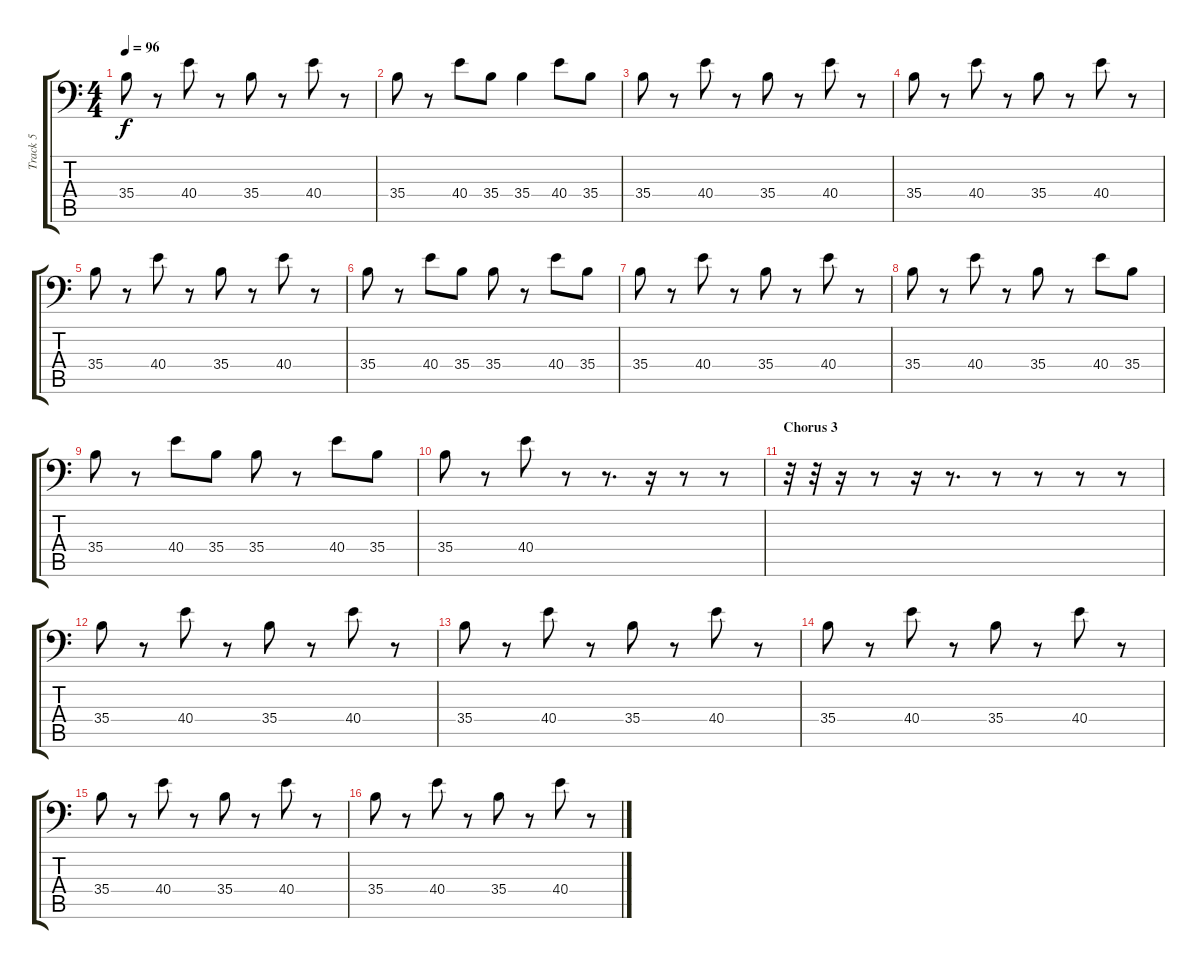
\track ("Track 5" "Track 5") {instrument acousticgrandpiano}
\staff {score tabs}
\tuning (C-1 C-1 C-1 C-1 C-1 C-1) {hide}
\ts (4 4)
\tempo 96
\clef f4
\ks c
35.4.8{dy f} r.8 40.4.8 r.8 35.4.8 r.8 40.4.8 r.8 |
35.4.8 r.8 40.4.8 35.4.8 35.4.4 40.4.8 35.4.8 |
35.4.8 r.8 40.4.8 r.8 35.4.8 r.8 40.4.8 r.8 |
35.4.8 r.8 40.4.8 r.8 35.4.8 r.8 40.4.8 r.8 |
35.4.8 r.8 40.4.8 r.8 35.4.8 r.8 40.4.8 r.8 |
35.4.8 r.8 40.4.8 35.4.8 35.4.8 r.8 40.4.8 35.4.8 |
35.4.8 r.8 40.4.8 r.8 35.4.8 r.8 40.4.8 r.8 |
35.4.8 r.8 40.4.8 r.8 35.4.8 r.8 40.4.8 35.4.8 |
35.4.8 r.8 40.4.8 35.4.8 35.4.8 r.8 40.4.8 35.4.8 |
35.4.8 r.8 40.4.8 r.8 r.8{d} r.16 r.8 r.8 |
\section ("" "Chorus 3")
r.32 r.32 r.16 r.8 r.16 r.8{d} r.8 r.8 r.8 r.8 |
35.4.8 r.8 40.4.8 r.8 35.4.8 r.8 40.4.8 r.8 |
35.4.8 r.8 40.4.8 r.8 35.4.8 r.8 40.4.8 r.8 |
35.4.8 r.8 40.4.8 r.8 35.4.8 r.8 40.4.8 r.8 |
35.4.8 r.8 40.4.8 r.8 35.4.8 r.8 40.4.8 r.8 |
35.4.8 r.8 40.4.8 r.8 35.4.8 r.8 40.4.8 r.8
